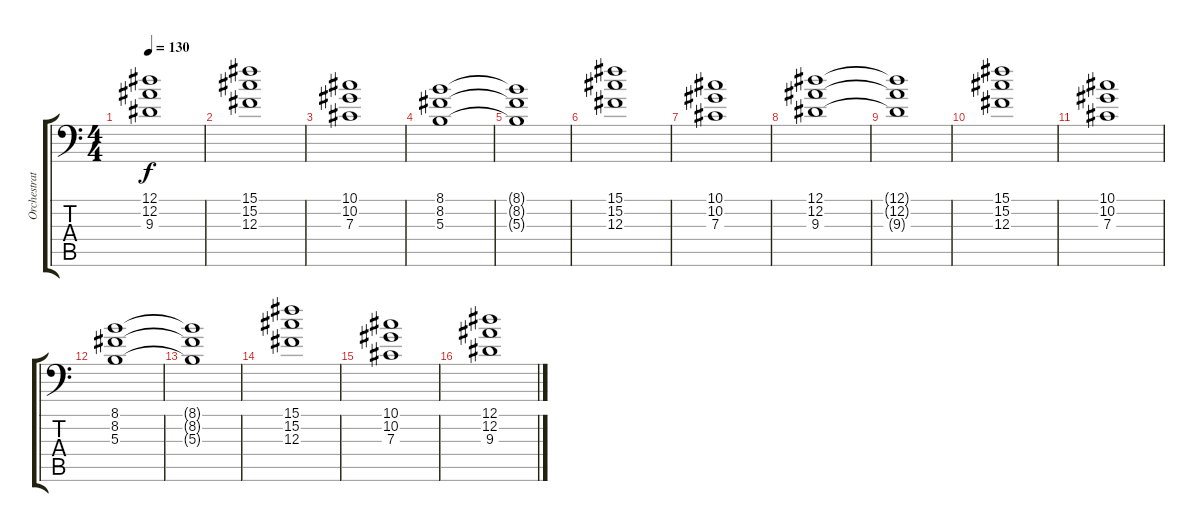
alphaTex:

\track ("Orchestration" "Orchestrat") {instrument pad2warm}
\staff {score tabs}
\tuning (Eb4 Bb3 Gb3 Db3 Ab1 Eb1) {hide}
\ts (4 4)
\tempo 130
\clef f4
\ks c
(12.1{t} 12.2{t} 9.3{t}).1{dy f} |
(15.1 15.2 12.3).1 |
(10.1 10.2 7.3).1 |
(8.1 8.2 5.3).1 |
(8.1{t} 8.2{t} 5.3{t}).1 |
(15.1 15.2 12.3).1 |
(10.1 10.2 7.3).1 |
(12.1 12.2 9.3).1 |
(12.1{t} 12.2{t} 9.3{t}).1 |
(15.1 15.2 12.3).1{volume 5} |
(10.1 10.2 7.3).1 |
(8.1 8.2 5.3).1 |
(8.1{t} 8.2{t} 5.3{t}).1 |
(15.1 15.2 12.3).1{volume 4} |
(10.1 10.2 7.3).1 |
(12.1 12.2 9.3).1
